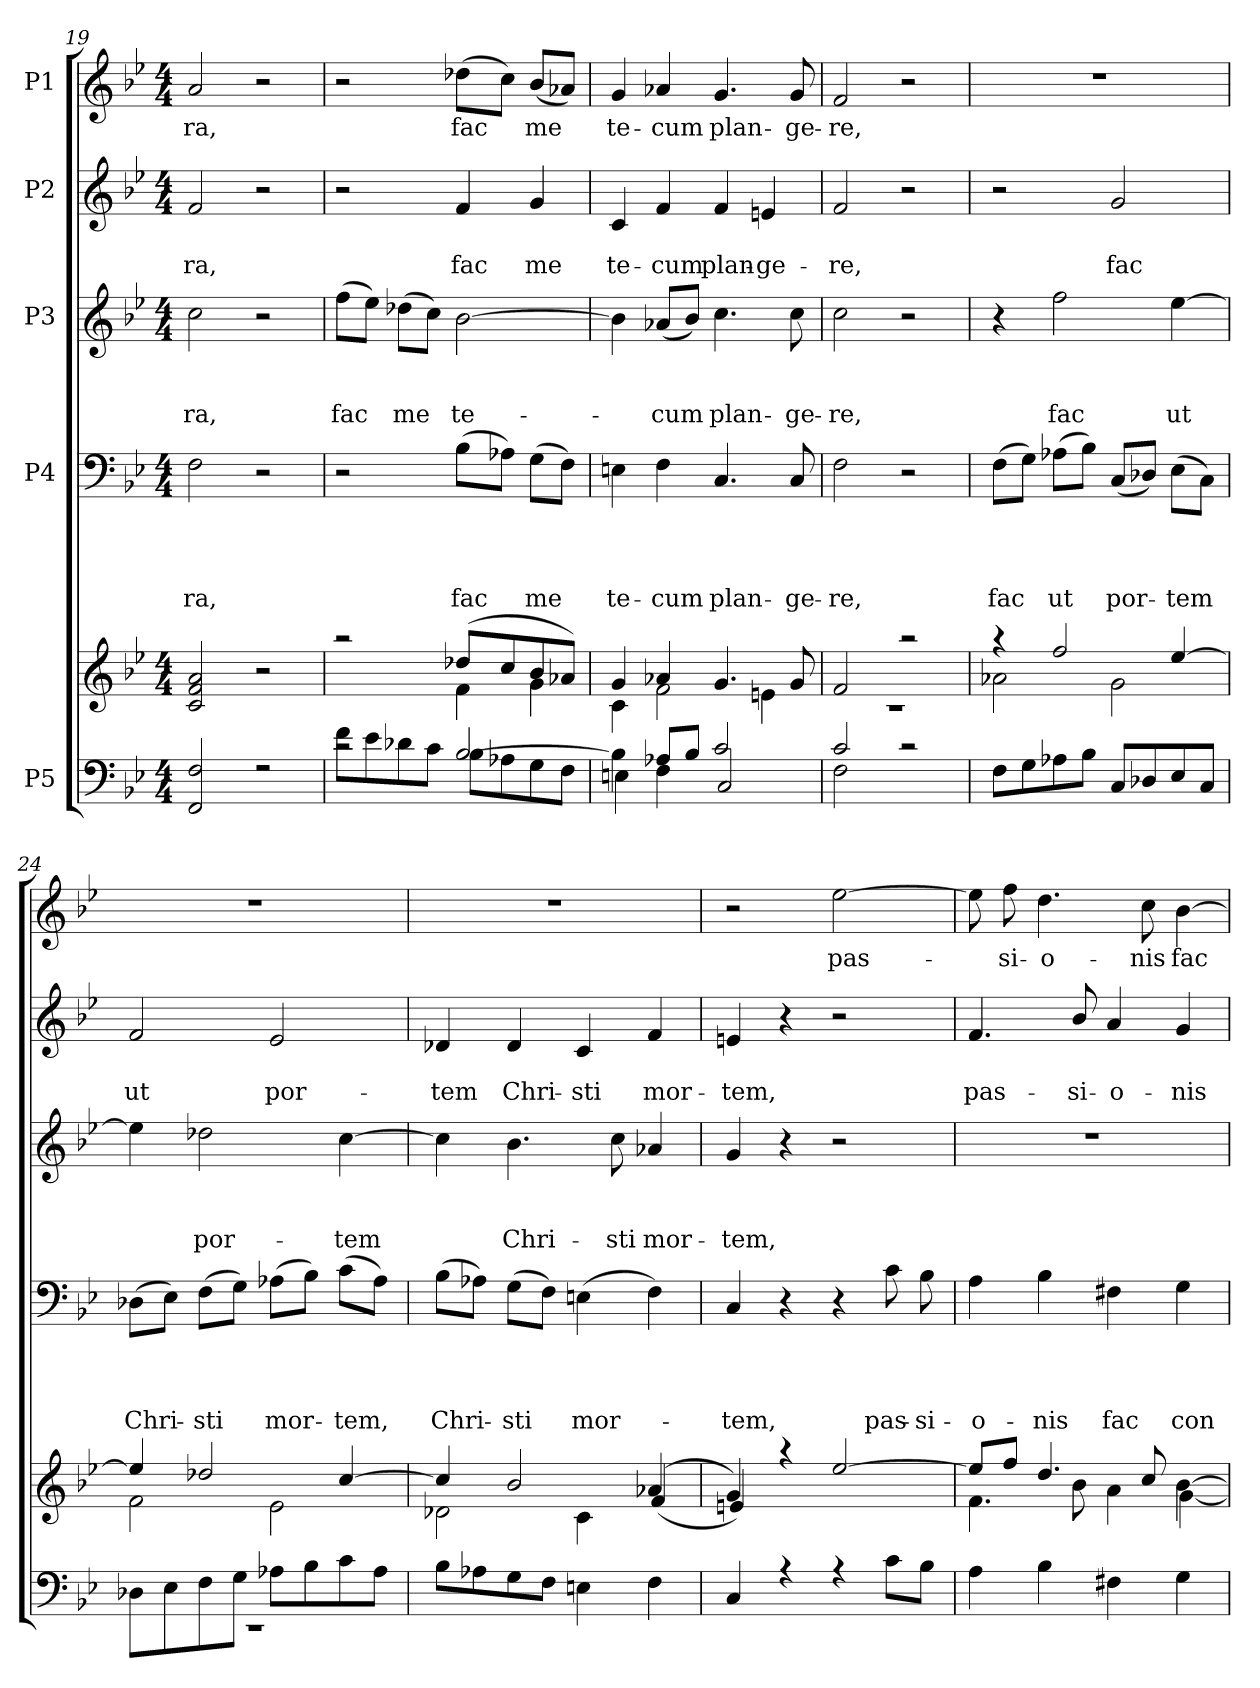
**kern	**kern	**kern	**text	**text	**text	**text	**kern	**text	**text	**text	**kern	**text	**text	**kern	**text
*part5	*part5	*part4	*part4	*part4	*part4	*part4	*part3	*part3	*part3	*part3	*part2	*part2	*part2	*part1	*part1
*staff6	*staff5	*staff4	*staff4	*staff4	*staff4	*staff4	*staff3	*staff3	*staff3	*staff3	*staff2	*staff2	*staff2	*staff1	*staff1
*I"P5	*	*I"P4	*	*	*	*	*I"P3	*	*	*	*I"P2	*	*	*I"P1	*
*clefF4	*clefG2	*clefF4	*	*	*	*	*clefG2	*	*	*	*clefG2	*	*	*clefG2	*
*	*	*	*	*	*	*	*ITrd7c12	*	*	*	*	*	*	*	*
*k[b-e-]	*k[b-e-]	*k[b-e-]	*	*	*	*	*k[b-e-]	*	*	*	*k[b-e-]	*	*	*k[b-e-]	*
*B-:	*B-:	*B-:	*	*	*	*	*B-:	*	*	*	*B-:	*	*	*B-:	*
*M4/4	*M4/4	*M4/4	*	*	*	*	*M4/4	*	*	*	*M4/4	*	*	*M4/4	*
=19	=19	=19	=19	=19	=19	=19	=19	=19	=19	=19	=19	=19	=19	=19	=19
*^	*^	*	*	*	*	*	*	*	*	*	*	*	*	*	*
*	*	*	*^	*	*	*	*	*	*	*	*	*	*	*	*	*	*
!	!	!	!	!	!	!	!	!	!LO:LY:b	!	!	!	!LO:LY:b	!	!	!LO:LY:b	!	!LO:LY:b
2FF/ 2F/	1ryy	2c/ 2f/ 2a/	1ryy	1ryy	2F\	.	.	.	-ra,	2c\	.	.	-ra,	2f/	.	-ra,	2a/	-ra,
2r	.	2r	.	.	2r	.	.	.	.	2r	.	.	.	2r	.	.	2r	.
=20	=20	=20	=20	=20	=20	=20	=20	=20	=20	=20	=20	=20	=20	=20	=20	=20	=20	=20
*	*	*MM60	*	*	*MM60	*	*	*	*	*MM60	*	*	*	*MM60	*	*	*MM60	*
!	!	!	!	!	!	!	!	!	!	!	!	!	!LO:LY:b	!	!	!	!	!
2rc	8f\L	2raa	2ryy	1ryy	2r	.	.	.	.	(>8f\L	.	.	fac	2r	.	.	2r	.
.	8e-\	.	.	.	.	.	.	.	.	8e-\J)	.	.	.	.	.	.	.	.
!	!	!	!	!	!	!	!	!	!	!	!	!	!LO:LY:b	!	!	!	!	!
.	8d-X\	.	.	.	.	.	.	.	.	(>8d-X\L	.	.	me	.	.	.	.	.
.	8c\J	.	.	.	.	.	.	.	.	8c\J)	.	.	.	.	.	.	.	.
!	!	!	!	!	!	!	!	!	!LO:LY:b	!	!	!	!LO:LY:b	!	!	!LO:LY:b	!	!LO:LY:b
[>2B-/	8B-\L	(>8dd-X/L	4f\	.	(>8B-\L	.	.	.	fac	[>2B-\	.	.	te-	4f/	.	fac	(>8dd-X\L	fac
.	8A-X\	8cc/	.	.	8A-X\J)	.	.	.	.	.	.	.	.	.	.	.	8cc\J)	.
!	!	!	!	!	!	!	!	!	!LO:LY:b	!	!	!	!	!	!	!LO:LY:b	!	!LO:LY:b
.	8G\	8b-/	4g\	.	(>8G\L	.	.	.	me	.	.	.	.	4g/	.	me	(<8b-/L	me
.	8F\J	8a-X/J)	.	.	8F\J)	.	.	.	.	.	.	.	.	.	.	.	8a-X/J)	.
=21	=21	=21	=21	=21	=21	=21	=21	=21	=21	=21	=21	=21	=21	=21	=21	=21	=21	=21
!	!	!	!	!	!	!	!	!	!LO:LY:b	!	!	!	!	!	!	!LO:LY:b	!	!LO:LY:b
4B-\]	4En\	4g/	4c\	1ryy	4En\	.	.	.	te-	4B-\]	.	.	.	4c/	.	te-	4g/	te-
!	!	!	!	!	!	!	!	!	!LO:LY:b	!	!	!	!LO:LY:b	!	!	!LO:LY:b	!	!LO:LY:b
8A-X/L	4F\	4a-X/	2f\	.	4F\	.	.	.	-cum	(<8A-X/L	.	.	-cum	4f/	.	-cum	4a-X/	-cum
8B-/J	.	.	.	.	.	.	.	.	.	8B-/J)	.	.	.	.	.	.	.	.
!	!	!	!	!	!	!	!	!	!LO:LY:b	!	!	!	!LO:LY:b	!	!	!LO:LY:b	!	!LO:LY:b
2c/	2C/	4.g/	.	.	4.C/	.	.	.	plan-	4.c\	.	.	plan-	4f/	.	plan-	4.g/	plan-
!	!	!	!	!	!	!	!	!	!	!	!	!	!	!	!	!LO:LY:b	!	!
.	.	.	4en\	.	.	.	.	.	.	.	.	.	.	4en/	.	-ge-	.	.
!	!	!	!	!	!	!	!	!	!LO:LY:b	!	!	!	!LO:LY:b	!	!	!	!	!LO:LY:b
.	.	8g/	.	.	8C/	.	.	.	-ge-	8c\	.	.	-ge-	.	.	.	8g/	-ge-
=22	=22	=22	=22	=22	=22	=22	=22	=22	=22	=22	=22	=22	=22	=22	=22	=22	=22	=22
!	!	!	!	!	!	!	!	!	!LO:LY:b	!	!	!	!LO:LY:b	!	!	!LO:LY:b	!	!LO:LY:b
2c/	2F\	2f/	1rc	1ryy	2F\	.	.	.	-re,	2c\	.	.	-re,	2f/	.	-re,	2f/	-re,
2rc	2ryy	2raa	.	.	2r	.	.	.	.	2r	.	.	.	2r	.	.	2r	.
=23	=23	=23	=23	=23	=23	=23	=23	=23	=23	=23	=23	=23	=23	=23	=23	=23	=23	=23
!	!	!	!	!	!	!	!	!	!LO:LY:b	!	!	!	!	!	!	!	!	!
8F\L	1ryy	4raa	2a-X\	1ryy	(>8F\L	.	.	.	fac	4r	.	.	.	2r	.	.	1r	.
8G\	.	.	.	.	8G\J)	.	.	.	.	.	.	.	.	.	.	.	.	.
!	!	!	!	!	!	!	!	!	!LO:LY:b	!	!	!	!LO:LY:b	!	!	!	!	!
8A-X\	.	2ff/	.	.	(>8A-X\L	.	.	.	ut	2f\	.	.	fac	.	.	.	.	.
8B-\J	.	.	.	.	8B-\J)	.	.	.	.	.	.	.	.	.	.	.	.	.
!	!	!	!	!	!	!	!	!	!LO:LY:b	!	!	!	!	!	!	!LO:LY:b	!	!
8C/L	.	.	2g\	.	(<8C/L	.	.	.	por-	.	.	.	.	2g/	.	fac	.	.
8D-X/	.	.	.	.	8D-X/J)	.	.	.	.	.	.	.	.	.	.	.	.	.
!	!	!	!	!	!	!	!	!	!LO:LY:b	!	!	!	!LO:LY:b	!	!	!	!	!
8E-/	.	[>4ee-/	.	.	(>8E-\L	.	.	.	-tem	[>4e-\	.	.	ut	.	.	.	.	.
8C/J	.	.	.	.	8C\J)	.	.	.	.	.	.	.	.	.	.	.	.	.
!!LO:PB:g=z
=24	=24	=24	=24	=24	=24	=24	=24	=24	=24	=24	=24	=24	=24	=24	=24	=24	=24	=24
!	!	!	!	!	!	!	!	!	!LO:LY:b	!	!	!	!	!	!	!LO:LY:b	!	!
8D-X\L	1rEE	4ee-/]	2f\	1ryy	(>8D-X\L	.	.	.	Chri-	4e-\]	.	.	.	2f/	.	ut	1r	.
8E-\	.	.	.	.	8E-\J)	.	.	.	.	.	.	.	.	.	.	.	.	.
!	!	!	!	!	!	!	!	!	!LO:LY:b	!	!	!	!LO:LY:b	!	!	!	!	!
8F\	.	2dd-X/	.	.	(>8F\L	.	.	.	-sti	2d-X\	.	.	por-	.	.	.	.	.
8G\J	.	.	.	.	8G\J)	.	.	.	.	.	.	.	.	.	.	.	.	.
!	!	!	!	!	!	!	!	!	!LO:LY:b	!	!	!	!	!	!	!LO:LY:b	!	!
8A-X\L	.	.	2e-\	.	(>8A-X\L	.	.	.	mor-	.	.	.	.	2e-/	.	por-	.	.
8B-\	.	.	.	.	8B-\J)	.	.	.	.	.	.	.	.	.	.	.	.	.
!	!	!	!	!	!	!	!	!	!LO:LY:b	!	!	!	!LO:LY:b	!	!	!	!	!
8c\	.	[>4cc/	.	.	(>8c\L	.	.	.	-tem,	[>4c\	.	.	-tem	.	.	.	.	.
8A-\J	.	.	.	.	8A-\J)	.	.	.	.	.	.	.	.	.	.	.	.	.
=25	=25	=25	=25	=25	=25	=25	=25	=25	=25	=25	=25	=25	=25	=25	=25	=25	=25	=25
!	!	!	!	!	!	!	!	!	!LO:LY:b	!	!	!	!	!	!	!LO:LY:b	!	!
8B-\L	1ryy	4cc/]	2d-X\	1ryy	(>8B-\L	.	.	.	Chri-	4c\]	.	.	.	4d-X/	.	-tem	1r	.
8A-X\	.	.	.	.	8A-X\J)	.	.	.	.	.	.	.	.	.	.	.	.	.
!	!	!	!	!	!	!	!	!	!LO:LY:b	!	!	!	!LO:LY:b	!	!	!LO:LY:b	!	!
8G\	.	2b-/	.	.	(>8G\L	.	.	.	-sti	4.B-\	.	.	Chri-	4d-/	.	Chri-	.	.
8F\J	.	.	.	.	8F\J)	.	.	.	.	.	.	.	.	.	.	.	.	.
!	!	!	!	!	!	!	!	!	!LO:LY:b	!	!	!	!	!	!	!LO:LY:b	!	!
4En\	.	.	4c\	.	(>4En\	.	.	.	mor-	.	.	.	.	4c/	.	-sti	.	.
!	!	!	!	!	!	!	!	!	!	!	!	!	!LO:LY:b	!	!	!	!	!
.	.	.	.	.	.	.	.	.	.	8c\	.	.	-sti	.	.	.	.	.
!	!	!	!	!	!	!	!	!	!	!	!	!	!LO:LY:b	!	!	!LO:LY:b	!	!
4F\	.	(>4a-X/	(<4f/	.	4F\)	.	.	.	.	4A-X/	.	.	mor-	4f/	.	mor-	.	.
=26	=26	=26	=26	=26	=26	=26	=26	=26	=26	=26	=26	=26	=26	=26	=26	=26	=26	=26
!	!	!	!	!	!	!	!	!	!LO:LY:b	!	!	!	!LO:LY:b	!	!	!LO:LY:b	!	!
4C/	1ryy	4g/)	4en/)	1ryy	4C/	.	.	.	-tem,	4G/	.	.	-tem,	4en/	.	-tem,	2r	.
4r	.	4raa	2.ryy	.	4r	.	.	.	.	4r	.	.	.	4r	.	.	.	.
!	!	!	!	!	!	!	!	!	!	!	!	!	!	!	!	!	!	!LO:LY:b
4r	.	[>2ee-/	.	.	4r	.	.	.	.	2r	.	.	.	2r	.	.	[>2ee-\	pas-
!	!	!	!	!	!	!	!	!	!LO:LY:b	!	!	!	!	!	!	!	!	!
8c\L	.	.	.	.	8c\	.	.	.	pas-	.	.	.	.	.	.	.	.	.
!	!	!	!	!	!	!	!	!	!LO:LY:b	!	!	!	!	!	!	!	!	!
8B-\J	.	.	.	.	8B-\	.	.	.	-si-	.	.	.	.	.	.	.	.	.
=27	=27	=27	=27	=27	=27	=27	=27	=27	=27	=27	=27	=27	=27	=27	=27	=27	=27	=27
!	!	!	!	!	!	!	!	!	!LO:LY:b	!	!	!	!	!	!	!LO:LY:b	!	!
4A\	1ryy	8ee-/L]	4.f\	1ryy	4A\	.	.	.	-o-	1r	.	.	.	4.f/	.	pas-	8ee-\]	.
!	!	!	!	!	!	!	!	!	!	!	!	!	!	!	!	!	!	!LO:LY:b
.	.	8ff/J	.	.	.	.	.	.	.	.	.	.	.	.	.	.	8ff\	-si-
!	!	!	!	!	!	!	!	!	!LO:LY:b	!	!	!	!	!	!	!	!	!LO:LY:b
4B-\	.	4.dd/	.	.	4B-\	.	.	.	-nis	.	.	.	.	.	.	.	4.dd\	-o-
!	!	!	!	!	!	!	!	!	!	!	!	!	!	!	!	!LO:LY:b	!	!
.	.	.	8b-\	.	.	.	.	.	.	.	.	.	.	8b-/	.	-si-	.	.
!	!	!	!	!	!	!	!	!	!LO:LY:b	!	!	!	!	!	!	!LO:LY:b	!	!
4F#X\	.	.	4a\	.	4F#X\	.	.	.	fac	.	.	.	.	4a/	.	-o-	.	.
!	!	!	!	!	!	!	!	!	!	!	!	!	!	!	!	!	!	!LO:LY:b
.	.	8cc/	.	.	.	.	.	.	.	.	.	.	.	.	.	.	8cc\	-nis
!	!	!	!	!	!	!	!	!	!LO:LY:b	!	!	!	!	!	!	!LO:LY:b	!	!LO:LY:b
4G\	.	[>4b-\	[>4g\	.	4G\	.	.	.	con-	.	.	.	.	4g/	.	-nis	[>4b-\	fac
*v	*v	*	*	*	*	*	*	*	*	*	*	*	*	*	*	*	*	*
*	*v	*v	*v	*	*	*	*	*	*	*	*	*	*	*	*	*	*
=	=	=	=	=	=	=	=	=	=	=	=	=	=	=	=
*-	*-	*-	*-	*-	*-	*-	*-	*-	*-	*-	*-	*-	*-	*-	*-
